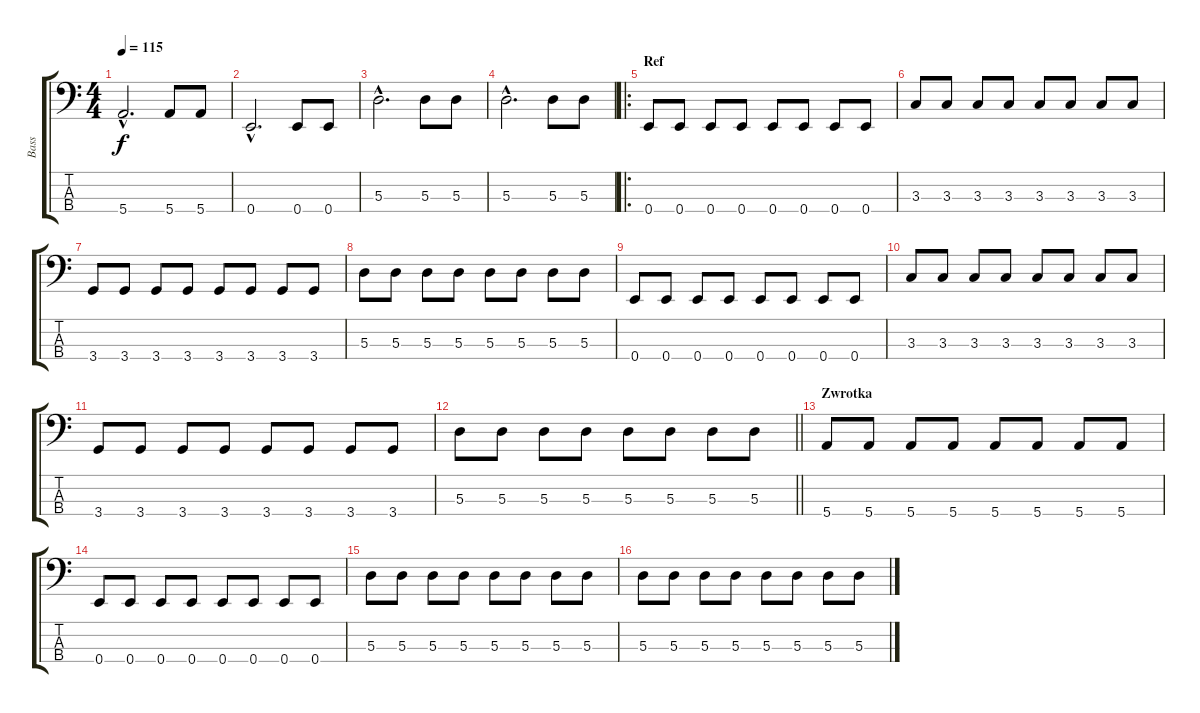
\track ("Bass" "Bass") {instrument electricbassfinger}
\staff {score tabs}
\tuning (G2 D2 A1 E1) {hide}
\ts (4 4)
\tempo 115
\clef f4
\ks c
5.4{hac}.2{d dy f} 5.4.8 5.4.8 |
0.4{hac}.2{d} 0.4.8 0.4.8 |
5.3{hac}.2{d} 5.3.8 5.3.8 |
5.3{hac}.2{d} 5.3.8 5.3.8 |
\ro
\section ("" "Ref")
0.4.8 0.4.8 0.4.8 0.4.8 0.4.8 0.4.8 0.4.8 0.4.8 |
3.3.8 3.3.8 3.3.8 3.3.8 3.3.8 3.3.8 3.3.8 3.3.8 |
3.4.8 3.4.8 3.4.8 3.4.8 3.4.8 3.4.8 3.4.8 3.4.8 |
5.3.8 5.3.8 5.3.8 5.3.8 5.3.8 5.3.8 5.3.8 5.3.8 |
0.4.8 0.4.8 0.4.8 0.4.8 0.4.8 0.4.8 0.4.8 0.4.8 |
3.3.8 3.3.8 3.3.8 3.3.8 3.3.8 3.3.8 3.3.8 3.3.8 |
3.4.8 3.4.8 3.4.8 3.4.8 3.4.8 3.4.8 3.4.8 3.4.8 |
\barLineRight lightlight
5.3.8 5.3.8 5.3.8 5.3.8 5.3.8 5.3.8 5.3.8 5.3.8 |
\section ("" "Zwrotka")
5.4.8 5.4.8 5.4.8 5.4.8 5.4.8 5.4.8 5.4.8 5.4.8 |
0.4.8 0.4.8 0.4.8 0.4.8 0.4.8 0.4.8 0.4.8 0.4.8 |
5.3.8 5.3.8 5.3.8 5.3.8 5.3.8 5.3.8 5.3.8 5.3.8 |
5.3.8 5.3.8 5.3.8 5.3.8 5.3.8 5.3.8 5.3.8 5.3.8
